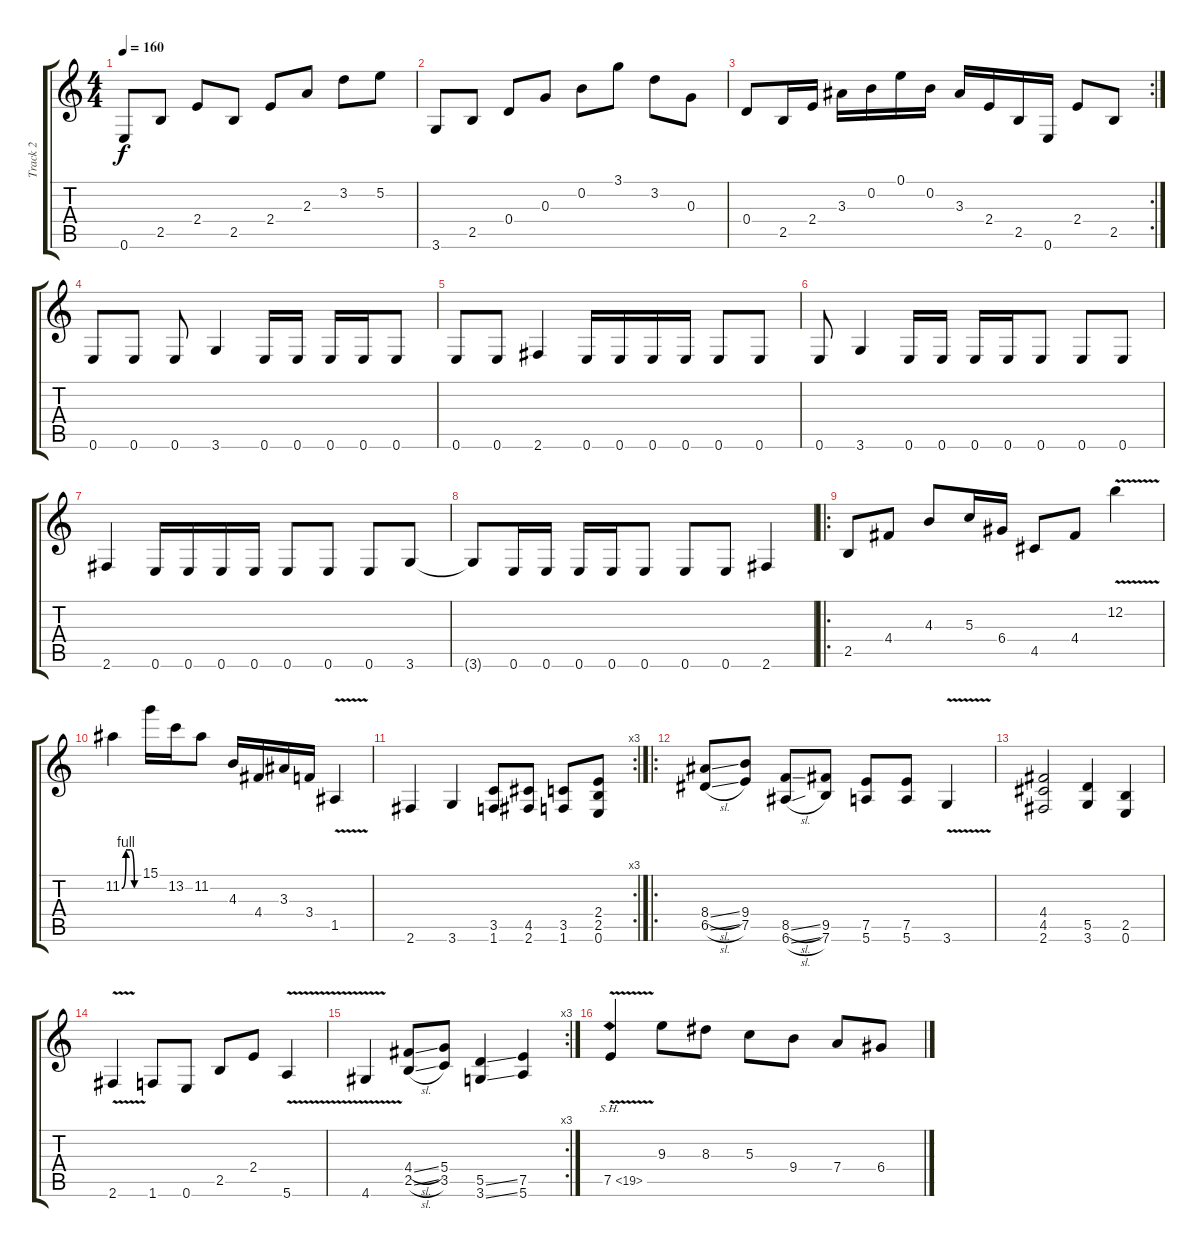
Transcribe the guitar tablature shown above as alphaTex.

\track ("Track 2" "Track 2") {instrument distortionguitar}
\staff {score tabs}
\tuning (E4 B3 G3 D3 A2 E2) {hide}
\ts (4 4)
\tempo 160
\clef g2
\ks c
0.6.8{dy f instrument distortionguitar} 2.5.8 2.4.8 2.5.8 2.4.8 2.3.8 3.2.8 5.2.8 |
3.6.8 2.5.8 0.4.8 0.3.8 0.2.8 3.1.8 3.2.8 0.3.8 |
\rc 2
0.4.8 2.5.16 2.4.16 3.3.16 0.2.16 0.1.16 0.2.16 3.3.16 2.4.16 2.5.16 0.6.16 2.4.8 2.5.8 |
0.6.8 0.6.8 0.6.8 3.6.4 0.6.16 0.6.16 0.6.16 0.6.16 0.6.8 |
0.6.8 0.6.8 2.6.4 0.6.16 0.6.16 0.6.16 0.6.16 0.6.8 0.6.8 |
0.6.8 3.6.4 0.6.16 0.6.16 0.6.16 0.6.16 0.6.8 0.6.8 0.6.8 |
2.6.4 0.6.16 0.6.16 0.6.16 0.6.16 0.6.8 0.6.8 0.6.8 3.6.8 |
3.6{t}.8 0.6.16 0.6.16 0.6.16 0.6.16 0.6.8 0.6.8 0.6.8 2.6.4 |
\ro
2.5.8 4.4.8 4.3.8 5.3.16 6.4.16 4.5.8 4.4.8 12.2{v}.4 |
11.2{be (custom 0 0 15 4 30 4 45 0 60 0)}.4 15.1.16 13.2.16 11.2.8 4.3.16 4.4.16 3.3.16 3.4.16 1.5{v}.4 |
\rc 3
2.6.4 3.6.4 (3.5 1.6).8 (4.5 2.6).8 (3.5 1.6).8 (2.4 2.5 0.6).8 |
\ro
(8.4{sl} 6.5{sl}).8 (9.4 7.5).8 (8.5{sl} 6.6{sl}).8 (9.5 7.6).8 (7.5 5.6).8 (7.5 5.6).8 3.6{v}.4 |
(4.4 4.5 2.6).2 (5.5 3.6).4 (2.5 0.6).4 |
2.6{v}.4 1.6.8 0.6.8 2.5.8 2.4.8 5.6{v}.4 |
\rc 3
4.6{v}.4 (4.4{sl} 2.5{sl}).8 (5.4 3.5).8 (5.5{ss} 3.6{ss}).4 (7.5 5.6).4 |
7.5{sh 12 v}.4 9.3.8 8.3.8 5.3.8 9.4.8 7.4.8 6.4.8
